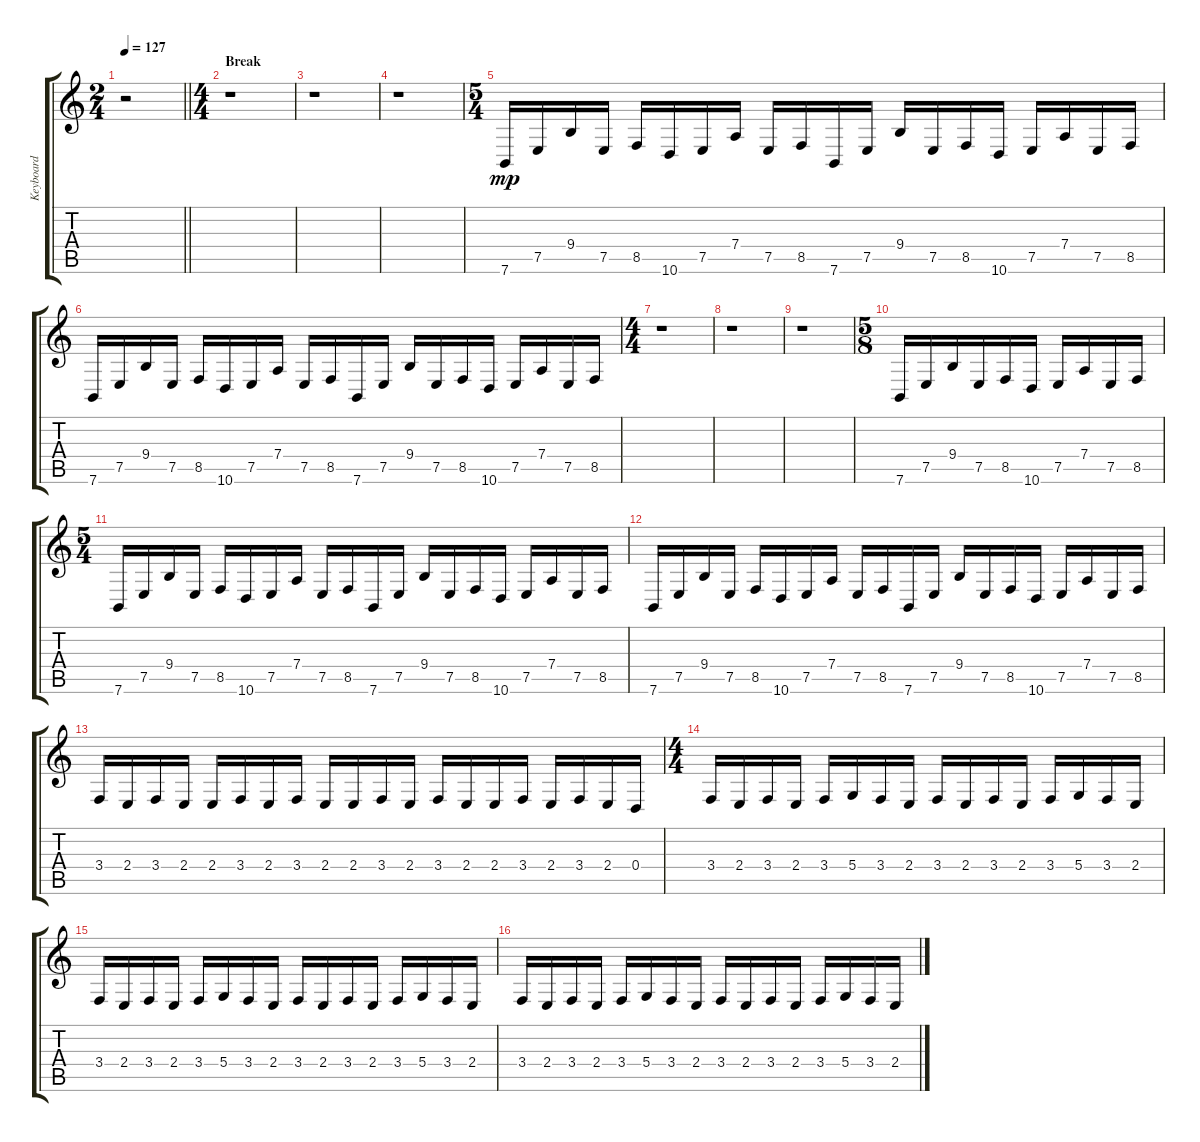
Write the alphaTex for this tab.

\track ("Keyboard" "Keyboard") {instrument electricgrandpiano}
\staff {score tabs}
\tuning (E4 B3 G3 D3 A2 E2) {hide}
\ts (2 4)
\tempo 127
\clef g2
\barLineRight lightlight
\ks c
r.2{dy mp} |
\ts (4 4)
\section ("" "Break")
r.1 |
r.1 |
r.1 |
\ts (5 4)
7.6.16{instrument lead2sawtooth} 7.5.16 9.4.16 7.5.16 8.5.16 10.6.16 7.5.16 7.4.16 7.5.16 8.5.16 7.6.16 7.5.16 9.4.16 7.5.16 8.5.16 10.6.16 7.5.16 7.4.16 7.5.16 8.5.16 |
7.6.16 7.5.16 9.4.16 7.5.16 8.5.16 10.6.16 7.5.16 7.4.16 7.5.16 8.5.16 7.6.16 7.5.16 9.4.16 7.5.16 8.5.16 10.6.16 7.5.16 7.4.16 7.5.16 8.5.16 |
\ts (4 4)
r.1 |
r.1 |
r.1 |
\ts (5 8)
7.6.16 7.5.16 9.4.16 7.5.16 8.5.16 10.6.16 7.5.16 7.4.16 7.5.16 8.5.16 |
\ts (5 4)
7.6.16 7.5.16 9.4.16 7.5.16 8.5.16 10.6.16 7.5.16 7.4.16 7.5.16 8.5.16 7.6.16 7.5.16 9.4.16 7.5.16 8.5.16 10.6.16 7.5.16 7.4.16 7.5.16 8.5.16 |
7.6.16 7.5.16 9.4.16 7.5.16 8.5.16 10.6.16 7.5.16 7.4.16 7.5.16 8.5.16 7.6.16 7.5.16 9.4.16 7.5.16 8.5.16 10.6.16 7.5.16 7.4.16 7.5.16 8.5.16 |
3.4.16 2.4.16 3.4.16 2.4.16 2.4.16 3.4.16 2.4.16 3.4.16 2.4.16 2.4.16 3.4.16 2.4.16 3.4.16 2.4.16 2.4.16 3.4.16 2.4.16 3.4.16 2.4.16 0.4.16 |
\ts (4 4)
3.4.16 2.4.16 3.4.16 2.4.16 3.4.16 5.4.16 3.4.16 2.4.16 3.4.16 2.4.16 3.4.16 2.4.16 3.4.16 5.4.16 3.4.16 2.4.16 |
3.4.16 2.4.16 3.4.16 2.4.16 3.4.16 5.4.16 3.4.16 2.4.16 3.4.16 2.4.16 3.4.16 2.4.16 3.4.16 5.4.16 3.4.16 2.4.16 |
3.4.16 2.4.16 3.4.16 2.4.16 3.4.16 5.4.16 3.4.16 2.4.16 3.4.16 2.4.16 3.4.16 2.4.16 3.4.16 5.4.16 3.4.16 2.4.16
